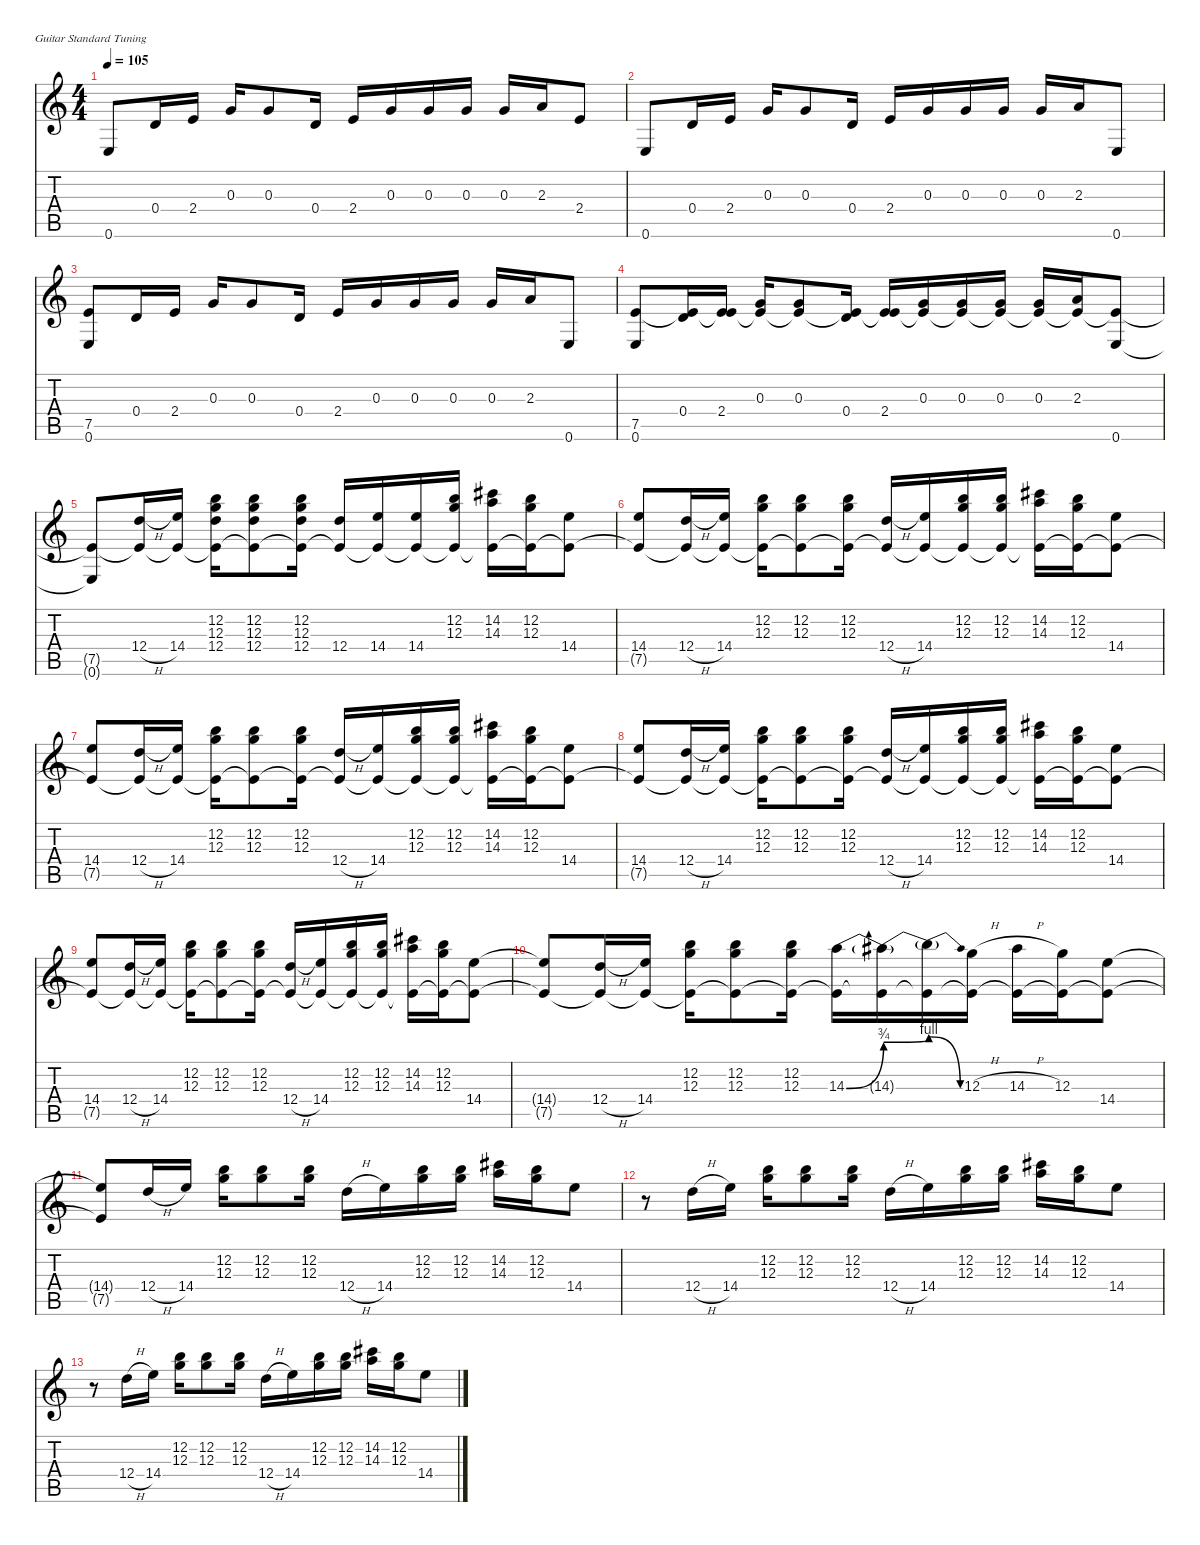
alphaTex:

\defaultSystemsLayout 4
\hideDynamics
\bracketExtendMode nobrackets
\singleTrackTrackNamePolicy hidden
\multiTrackTrackNamePolicy hidden
\otherSystemsTrackNameOrientation horizontal
\track ("Page" "dist.guit.") {defaultSystemsLayout 4 mute instrument distortionguitar}
\staff {score tabs}
\tuning (E4 B3 G3 D3 A2 E2)
\ts (4 4)
\tempo 105
\clef g2
\ks c
0.6.8{dy f beam Up} 0.4.16{beam Up} 2.4.16{beam Up} 0.3.16{beam Up} 0.3.8{beam Up} 0.4.16{beam Up} 2.4.16{beam Up} 0.3.16{beam Up} 0.3.16{beam Up} 0.3.16{beam Up} 0.3.16{beam Up} 2.3.16{beam Up} 2.4.8{beam Up} |
0.6.8{beam Up} 0.4.16{beam Up} 2.4.16{beam Up} 0.3.16{beam Up} 0.3.8{beam Up} 0.4.16{beam Up} 2.4.16{beam Up} 0.3.16{beam Up} 0.3.16{beam Up} 0.3.16{beam Up} 0.3.16{beam Up} 2.3.16{beam Up} 0.6.8{beam Up} |
(7.5 0.6).8{beam Up} 0.4.16{beam Up} 2.4.16{beam Up} 0.3.16{beam Up} 0.3.8{beam Up} 0.4.16{beam Up} 2.4.16{beam Up} 0.3.16{beam Up} 0.3.16{beam Up} 0.3.16{beam Up} 0.3.16{beam Up} 2.3.16{beam Up} 0.6.8{beam Up} |
(7.5 0.6).8{beam Up} (0.4 7.5{t}).16{beam Up} (2.4 7.5{t}).16{beam Up} (0.3 7.5{t}).16{beam Up} (0.3 7.5{t}).8{beam Up} (0.4 7.5{t}).16{beam Up} (2.4 7.5{t}).16{beam Up} (0.3 7.5{t}).16{beam Up} (0.3 7.5{t}).16{beam Up} (0.3 7.5{t}).16{beam Up} (0.3 7.5{t}).16{beam Up} (2.3 7.5{t}).16{beam Up} (0.6 7.5{t}).8{beam Up} |
(0.6{t} 7.5{t}).8{beam Up} (12.4{h} 7.5{t}).16{beam Up} (14.4 7.5{t}).16{beam Up} (12.2 12.3 12.4 7.5{t}).16{beam Down} (12.2 12.3 12.4 7.5{t}).8{beam Down} (12.2 12.3 12.4 7.5{t}).16{beam Down} (12.4 7.5{t}).16{beam Up} (14.4 7.5{t}).16{beam Up} (14.4 7.5{t}).16{beam Up} (12.2 12.3 7.5{t}).16{beam Up} (14.2{acc #} 14.3 7.5{t}).16{beam Down} (12.2 12.3 7.5{t}).16{beam Down} (14.4 7.5{t}).8{beam Down} |
(14.4 7.5{t}).8{beam Up} (12.4{h} 7.5{t}).16{beam Up} (14.4 7.5{t}).16{beam Up} (12.2 12.3 7.5{t}).16{beam Down} (12.2 12.3 7.5{t}).8{beam Down} (12.2 12.3 7.5{t}).16{beam Down} (12.4{h} 7.5{t}).16{beam Up} (14.4 7.5{t}).16{beam Up} (12.2 12.3 7.5{t}).16{beam Up} (12.2 12.3 7.5{t}).16{beam Up} (14.2{acc #} 14.3 7.5{t}).16{beam Down} (12.2 12.3 7.5{t}).16{beam Down} (14.4 7.5{t}).8{beam Down} |
(14.4 7.5{t}).8{beam Up} (12.4{h} 7.5{t}).16{beam Up} (14.4 7.5{t}).16{beam Up} (12.2 12.3 7.5{t}).16{beam Down} (12.2 12.3 7.5{t}).8{beam Down} (12.2 12.3 7.5{t}).16{beam Down} (12.4{h} 7.5{t}).16{beam Up} (14.4 7.5{t}).16{beam Up} (12.2 12.3 7.5{t}).16{beam Up} (12.2 12.3 7.5{t}).16{beam Up} (14.2{acc #} 14.3 7.5{t}).16{beam Down} (12.2 12.3 7.5{t}).16{beam Down} (14.4 7.5{t}).8{beam Down} |
(14.4 7.5{t}).8{beam Up} (12.4{h} 7.5{t}).16{beam Up} (14.4 7.5{t}).16{beam Up} (12.2 12.3 7.5{t}).16{beam Down} (12.2 12.3 7.5{t}).8{beam Down} (12.2 12.3 7.5{t}).16{beam Down} (12.4{h} 7.5{t}).16{beam Up} (14.4 7.5{t}).16{beam Up} (12.2 12.3 7.5{t}).16{beam Up} (12.2 12.3 7.5{t}).16{beam Up} (14.2{acc #} 14.3 7.5{t}).16{beam Down} (12.2 12.3 7.5{t}).16{beam Down} (14.4 7.5{t}).8{beam Down} |
(14.4 7.5{t}).8{beam Up} (12.4{h} 7.5{t}).16{beam Up} (14.4 7.5{t}).16{beam Up} (12.2 12.3 7.5{t}).16{beam Down} (12.2 12.3 7.5{t}).8{beam Down} (12.2 12.3 7.5{t}).16{beam Down} (12.4{h} 7.5{t}).16{beam Up} (14.4 7.5{t}).16{beam Up} (12.2 12.3 7.5{t}).16{beam Up} (12.2 12.3 7.5{t}).16{beam Up} (14.2{acc #} 14.3 7.5{t}).16{beam Down} (12.2 12.3 7.5{t}).16{beam Down} (14.4 7.5{t}).8{beam Down} |
(14.4{t} 7.5{t}).8{beam Up} (12.4{h} 7.5{t}).16{beam Up} (14.4 7.5{t}).16{beam Up} (12.2 12.3 7.5{t}).16{beam Down} (12.2 12.3 7.5{t}).8{beam Down} (12.2 12.3 7.5{t}).16{beam Down} (14.3{be (bend 0 0 60 3)} 7.5{t}).16{beam Down} (14.3{be (bend 0 3 60 4) t} 7.5{t}).16{beam Down} (14.3{be (release 0 4 60 0) t} 7.5{t}).16{beam Down} (12.3{h} 7.5{t}).16{beam Down} (14.3{h} 7.5{t}).16{beam Down} (12.3 7.5{t}).16{beam Down} (14.4 7.5{t}).8{beam Down} |
(14.4{t} 7.5{t}).8{beam Up} 12.4{h}.16{beam Up} 14.4.16{beam Up} (12.2 12.3).16{beam Down} (12.2 12.3).8{beam Down} (12.2 12.3).16{beam Down} 12.4{h}.16{beam Down} 14.4.16{beam Down} (12.2 12.3).16{beam Down} (12.2 12.3).16{beam Down} (14.2{acc #} 14.3).16{beam Down} (12.2 12.3).16{beam Down} 14.4.8{beam Down} |
r.8{beam Down} 12.4{h}.16{beam Down} 14.4.16{beam Down} (12.2 12.3).16{beam Down} (12.2 12.3).8{beam Down} (12.2 12.3).16{beam Down} 12.4{h}.16{beam Down} 14.4.16{beam Down} (12.2 12.3).16{beam Down} (12.2 12.3).16{beam Down} (14.2{acc #} 14.3).16{beam Down} (12.2 12.3).16{beam Down} 14.4.8{beam Down} |
r.8{beam Down} 12.4{h}.16{beam Down} 14.4.16{beam Down} (12.2 12.3).16{beam Down} (12.2 12.3).8{beam Down} (12.2 12.3).16{beam Down} 12.4{h}.16{beam Down} 14.4.16{beam Down} (12.2 12.3).16{beam Down} (12.2 12.3).16{beam Down} (14.2{acc #} 14.3).16{beam Down} (12.2 12.3).16{beam Down} 14.4.8{beam Down}
